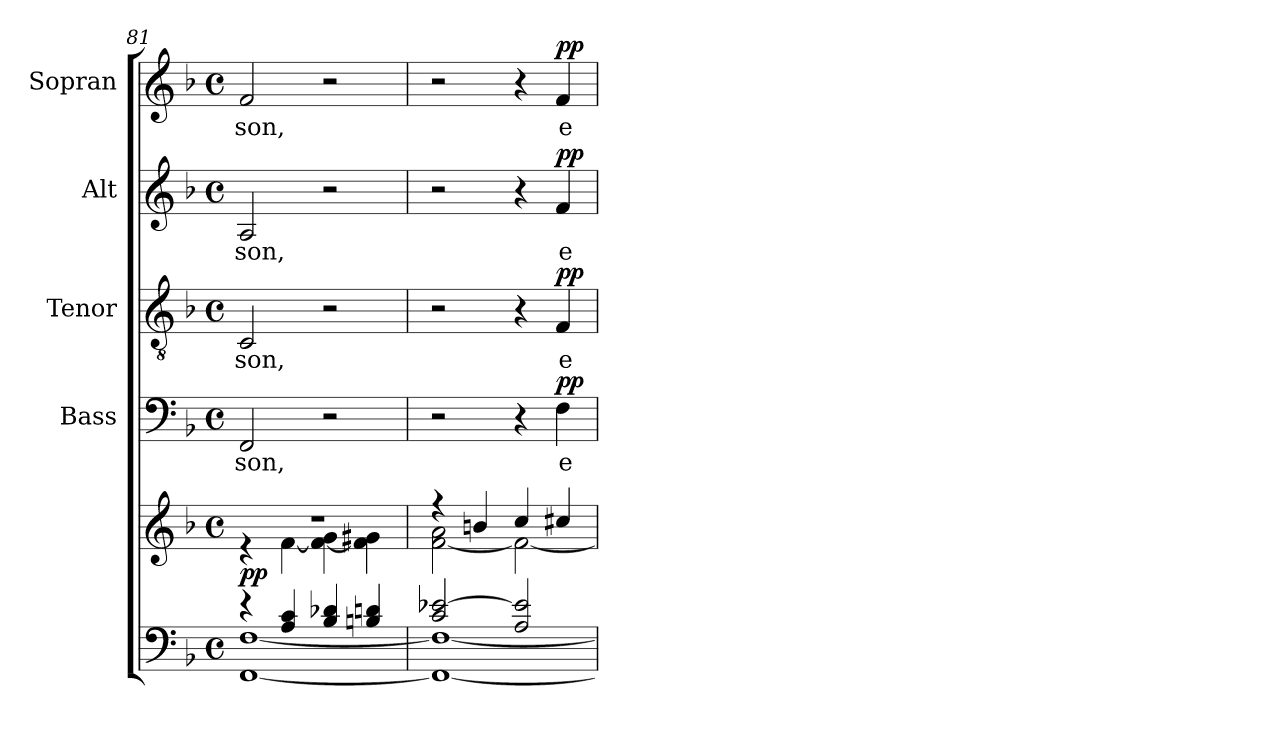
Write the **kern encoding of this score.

**kern	**kern	**dynam	**kern	**text	**dynam	**kern	**text	**dynam	**kern	**text	**dynam	**kern	**text	**dynam
*part5	*part5	*part5	*part4	*part4	*part4	*part3	*part3	*part3	*part2	*part2	*part2	*part1	*part1	*part1
*staff6	*staff5	*staff5/6	*staff4	*staff4	*staff4	*staff3	*staff3	*staff3	*staff2	*staff2	*staff2	*staff1	*staff1	*staff1
*	*	*	*I"Bass	*	*	*I"Tenor	*	*	*I"Alt	*	*	*I"Sopran	*	*
*	*	*	*I'B.	*	*	*I'T.	*	*	*I'A.	*	*	*I'S.	*	*
*clefF4	*clefG2	*	*clefF4	*	*	*clefGv2	*	*	*clefG2	*	*	*clefG2	*	*
*k[b-]	*k[b-]	*	*k[b-]	*	*	*k[b-]	*	*	*k[b-]	*	*	*k[b-]	*	*
*F:	*F:	*	*F:	*	*	*F:	*	*	*F:	*	*	*F:	*	*
*M4/4	*M4/4	*	*M4/4	*	*	*M4/4	*	*	*M4/4	*	*	*M4/4	*	*
*met(c)	*met(c)	*	*met(c)	*	*	*met(c)	*	*	*met(c)	*	*	*met(c)	*	*
=81	=81	=81	=81	=81	=81	=81	=81	=81	=81	=81	=81	=81	=81	=81
*^	*^	*	*	*	*	*	*	*	*	*	*	*	*	*
!	!	!	!	!LO:DY:b	!	!LO:LY:b	!	!	!LO:LY:b	!	!	!LO:LY:b	!	!	!LO:LY:b	!
4rd	[<1FF [<1F	1r	4re	pp	2FF/	-son,	.	2C/	-son,	.	2A/	-son,	.	2f/	-son,	.
4A/ 4c/	.	.	[<4f\	.	.	.	.	.	.	.	.	.	.	.	.	.
4B-/ 4d-X/	.	.	4f\_ 4g\	.	2r	.	.	2r	.	.	2r	.	.	2r	.	.
4Bn/ 4dn/	.	.	4f\] 4g#X\	.	.	.	.	.	.	.	.	.	.	.	.	.
=82	=82	=82	=82	=82	=82	=82	=82	=82	=82	=82	=82	=82	=82	=82	=82	=82
2c/ [>2e-X/	1FF_ 1F_	4rff	[<2f\ 2a\	.	2r	.	.	2r	.	.	2r	.	.	2r	.	.
.	.	4bn/	.	.	.	.	.	.	.	.	.	.	.	.	.	.
2A/ 2e-/]	.	4cc/	2f\_	.	4r	.	.	4r	.	.	4r	.	.	4r	.	.
!	!	!	!	!	!	!LO:LY:b	!LO:DY:a	!	!LO:LY:b	!LO:DY:a	!	!LO:LY:b	!LO:DY:a	!	!LO:LY:b	!LO:DY:a
.	.	4cc#X/	.	.	4F\	e-	pp	4F/	e-	pp	4f/	e-	pp	4f/	e-	pp
*v	*v	*	*	*	*	*	*	*	*	*	*	*	*	*	*	*
*	*v	*v	*	*	*	*	*	*	*	*	*	*	*	*	*
=	=	=	=	=	=	=	=	=	=	=	=	=	=	=
*-	*-	*-	*-	*-	*-	*-	*-	*-	*-	*-	*-	*-	*-	*-
